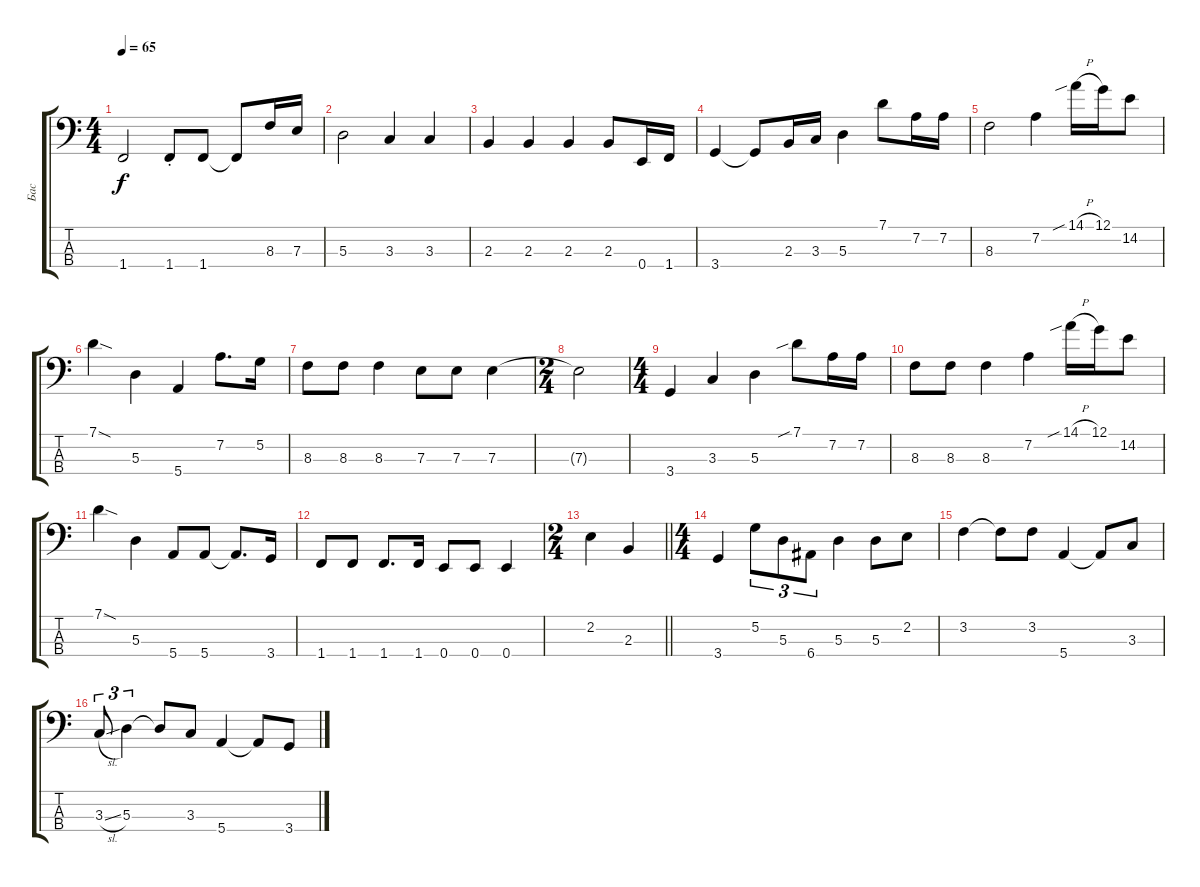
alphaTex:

\track ("Бас" "Бас") {instrument electricbassfinger}
\staff {score tabs}
\tuning (G2 D2 A1 E1) {hide}
\ts (4 4)
\tempo 65
\clef f4
\ks c
1.4.2{dy f} 1.4{st}.8 1.4.8 1.4{t}.8 8.3.16 7.3.16 |
5.3.2 3.3.4 3.3.4 |
2.3.4 2.3.4 2.3.4 2.3.8 0.4.16 1.4.16 |
3.4.4 3.4{t}.8 2.3.16 3.3.16 5.3.4 7.1.8 7.2.16 7.2.16 |
8.3.2 7.2.4 14.1{sib h}.16 12.1.16 14.2.8 |
7.1{sod}.4 5.3.4 5.4.4 7.2.8{d} 5.2.16 |
8.3.8 8.3.8 8.3.4 7.3.8 7.3.8 7.3.4 |
\ts (2 4)
7.3{t}.2 |
\ts (4 4)
3.4.4 3.3.4 5.3.4 7.1{sib}.8 7.2.16 7.2.16 |
8.3.8 8.3.8 8.3.4 7.2.4 14.1{sib h}.16 12.1.16 14.2.8 |
7.1{sod}.4 5.3.4 5.4.8 5.4.8 5.4{t}.8{d} 3.4.16 |
1.4.8 1.4.8 1.4.8{d} 1.4.16 0.4.8 0.4.8 0.4.4 |
\ts (2 4)
\barLineRight lightlight
2.2.4 2.3.4 |
\ts (4 4)
3.4.4 5.2.8{tu (3 2)} 5.3.8{tu (3 2)} 6.4.8{tu (3 2)} 5.3.4 5.3.8 2.2.8 |
3.2.4 3.2{t}.8 3.2.8 5.4.4 5.4{t}.8 3.3.8 |
3.3{sl}.8{tu (3 2)} 5.3.4{tu (3 2)} 5.3{t}.8 3.3.8 5.4.4 5.4{t}.8 3.4.8
